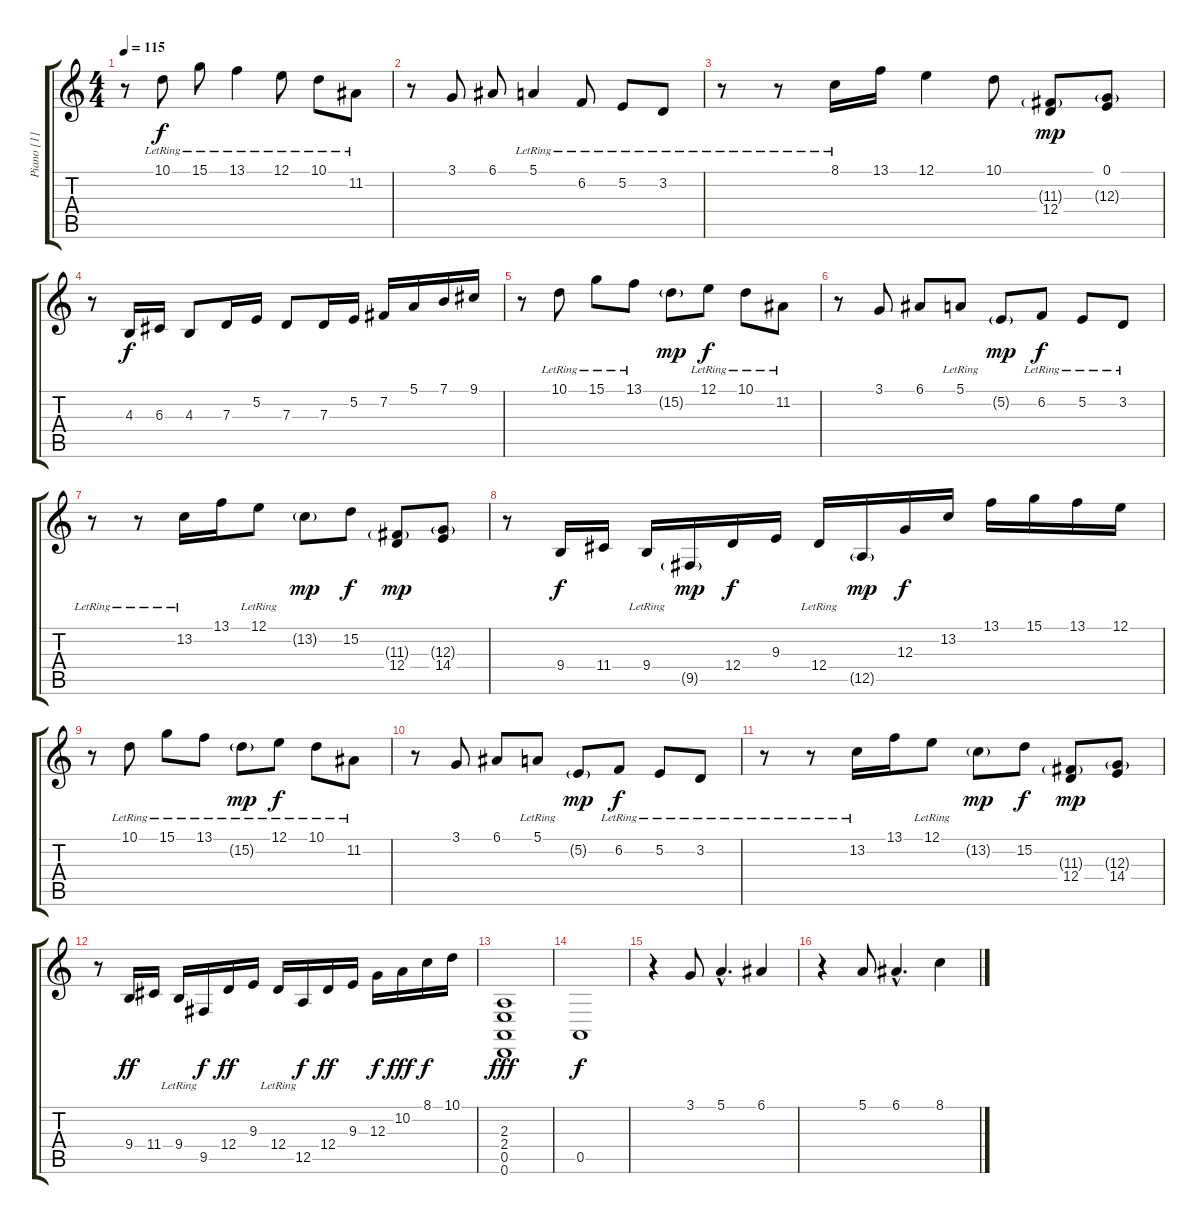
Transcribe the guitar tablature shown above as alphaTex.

\track ("Piano [1]" "Piano [1]") {instrument acousticgrandpiano}
\staff {score tabs}
\tuning (E4 B3 G3 D3 A2 D2) {hide}
\ts (4 4)
\tempo 115
\clef g2
\ks c
r.8{dy f instrument acousticgrandpiano} 10.1{lr}.8 15.1{lr}.8 13.1{lr}.4 12.1{lr}.8 10.1{lr}.8 11.2{lr}.8 |
r.8 3.1.8 6.1.8 5.1{lr}.4 6.2{lr}.8 5.2{lr}.8 3.2{lr}.8 |
r.8 r.8 8.1{lr}.16 13.1.16 12.1.4 10.1.8 (11.3{g} 12.4).8{dy mp} (0.1 12.3{g}).8 |
r.8 4.3.16{dy f} 6.3.16 4.3.8 7.3.16 5.2.16 7.3.8 7.3.16 5.2.16 7.2.16 5.1.16 7.1.16 9.1.16 |
r.8 10.1{lr}.8 15.1{lr}.8 13.1{lr}.8 15.2{g}.8{dy mp} 12.1{lr}.8{dy f} 10.1{lr}.8 11.2{lr}.8 |
r.8 3.1.8 6.1.8 5.1{lr}.8 5.2{g}.8{dy mp} 6.2{lr}.8{dy f} 5.2{lr}.8 3.2{lr}.8 |
r.8 r.8 13.2{lr}.16 13.1.16 12.1{lr}.8 13.2{g}.8{dy mp} 15.2.8{dy f} (11.3{g} 12.4).8{dy mp} (12.3{g} 14.4).8 |
r.8 9.4.16{dy f} 11.4.16 9.4{lr}.16 9.5{g}.16{dy mp} 12.4.16{dy f} 9.3.16 12.4{lr}.16 12.5{g}.16{dy mp} 12.3.16{dy f} 13.2.16 13.1.16 15.1.16 13.1.16 12.1.16 |
r.8 10.1{lr}.8 15.1{lr}.8 13.1{lr}.8 15.2{g lr}.8{dy mp} 12.1{lr}.8{dy f} 10.1{lr}.8 11.2{lr}.8 |
r.8 3.1.8 6.1.8 5.1{lr}.8 5.2{g}.8{dy mp} 6.2{lr}.8{dy f} 5.2{lr}.8 3.2{lr}.8 |
r.8 r.8 13.2{lr}.16 13.1.16 12.1{lr}.8 13.2{g}.8{dy mp} 15.2.8{dy f} (11.3{g} 12.4).8{dy mp} (12.3{g} 14.4).8 |
r.8 9.4.16{dy ff} 11.4.16 9.4{lr}.16 9.5.16{dy f} 12.4.16{dy ff} 9.3.16 12.4{lr}.16 12.5.16{dy f} 12.4.16{dy ff} 9.3.16 12.3.16{dy f} 10.2.16{dy fff} 8.1.16{dy f} 10.1.16 |
(2.3 2.4 0.5 0.6).1{dy fff} |
0.5.1{dy f} |
r.4 3.1.8 5.1{hac}.4{d} 6.1.4 |
r.4 5.1.8 6.1{hac}.4{d} 8.1.4
